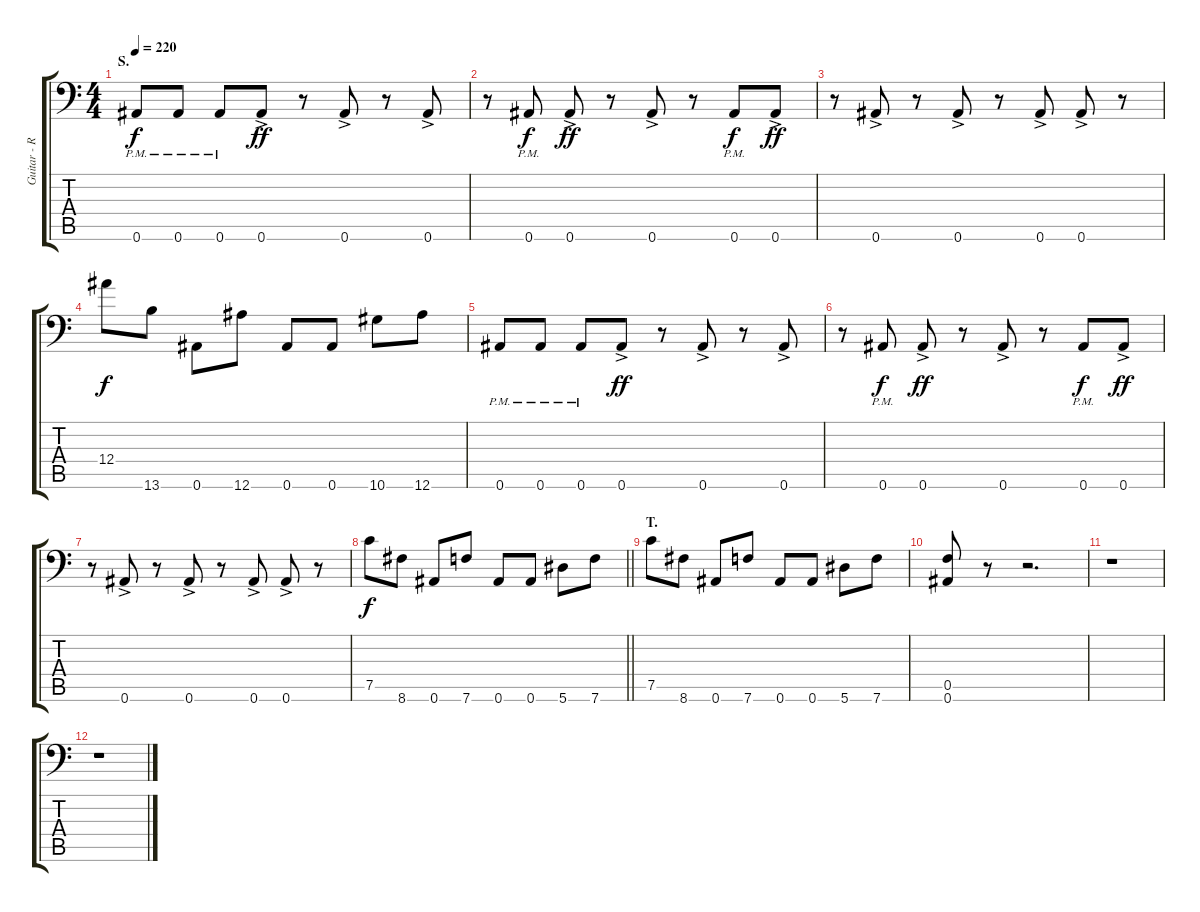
\track ("Guitar - Right" "Guitar - R") {instrument distortionguitar}
\staff {score tabs}
\tuning (C4 G3 Eb3 Bb2 F2 Bb1) {hide}
\ts (4 4)
\section ("" "S.")
\tempo 220
\clef f4
\ks c
0.6{pm}.8{dy f} 0.6{pm}.8 0.6{pm}.8 0.6{ac}.8{dy ff} r.8 0.6{ac}.8 r.8 0.6{ac}.8 |
r.8 0.6{pm}.8{dy f} 0.6{ac}.8{dy ff} r.8 0.6{ac}.8 r.8 0.6{pm}.8{dy f} 0.6{ac}.8{dy ff} |
r.8 0.6{ac}.8 r.8 0.6{ac}.8 r.8 0.6{ac}.8 0.6{ac}.8 r.8 |
12.4.8{dy f} 13.6.8 0.6.8 12.6.8 0.6.8 0.6.8 10.6.8 12.6.8 |
0.6{pm}.8 0.6{pm}.8 0.6{pm}.8 0.6{ac}.8{dy ff} r.8 0.6{ac}.8 r.8 0.6{ac}.8 |
r.8 0.6{pm}.8{dy f} 0.6{ac}.8{dy ff} r.8 0.6{ac}.8 r.8 0.6{pm}.8{dy f} 0.6{ac}.8{dy ff} |
r.8 0.6{ac}.8 r.8 0.6{ac}.8 r.8 0.6{ac}.8 0.6{ac}.8 r.8 |
\barLineRight lightlight
7.5.8{dy f} 8.6.8 0.6.8 7.6.8 0.6.8 0.6.8 5.6.8 7.6.8 |
\section ("" "T.")
7.5.8 8.6.8 0.6.8 7.6.8 0.6.8 0.6.8 5.6.8 7.6.8 |
(0.5 0.6).8 r.8 r.2{d} |
r.1 |
r.1
